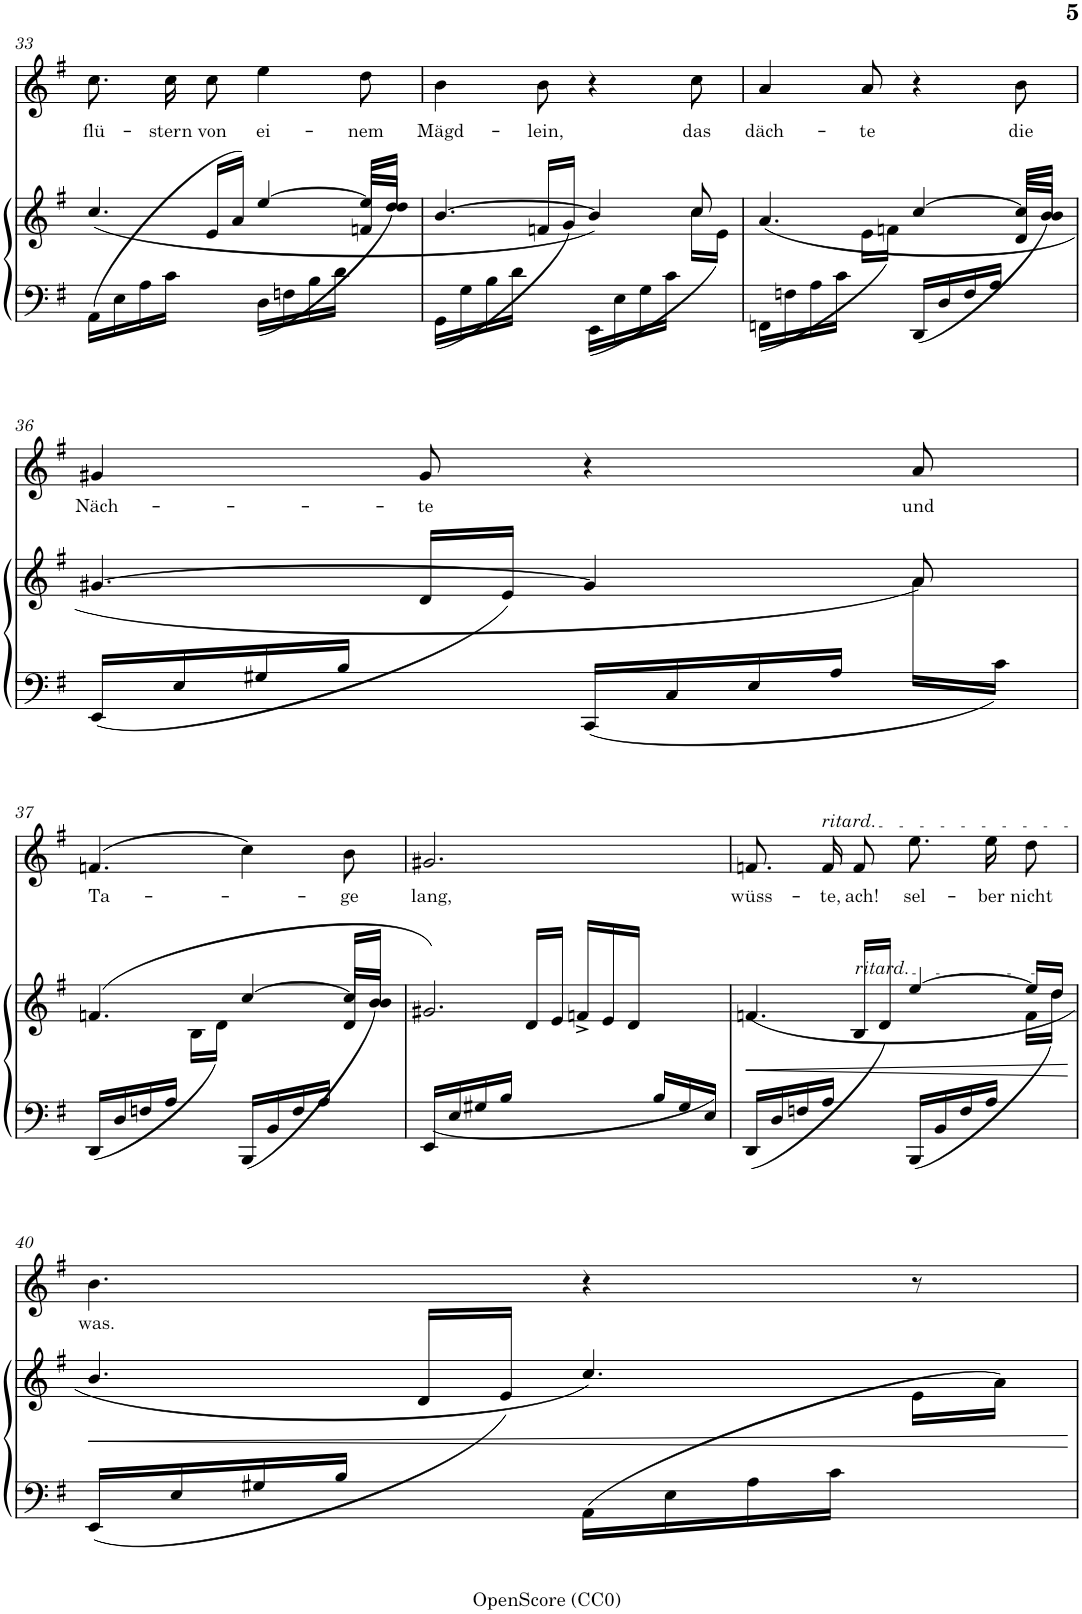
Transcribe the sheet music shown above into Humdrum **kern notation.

**kern	**kern	**dynam	**kern	**text
*part2	*part2	*part2	*part1	*part1
*staff3	*staff2	*staff2/3	*staff1	*staff1
*I"Piano	*	*	*I"Voice	*
*I'Pno	*	*	*	*
!!LO:PB:g=z
*clefF4	*clefG2	*	*clefG2	*
*k[f#]	*k[f#]	*	*k[f#]	*
*M6/8	*M6/8	*	*M6/8	*
=33	=33	=33	=33	=33
*	*^	*	*	*
!	!	!	!	!	!LO:LY:b
(16AA\LL	(4.cc/	4ryy	.	8.cc\L	flü-
16E\	.	.	.	.	.
16A\	.	.	.	.	.
!	!	!	!	!	!LO:LY:b
16c\JJ	.	.	.	16cc\K	-stern
!	!	!	!	!	!LO:LY:b
8ryy	.	16e/LL	.	8cc\J	von
.	.	16a/JJ)	.	.	.
!	!	!	!	!	!LO:LY:b
(<16D\LL	[>4ee/	4ryy	.	4ee\	ei-
16Fn\	.	.	.	.	.
16B\	.	.	.	.	.
16d\JJ	.	.	.	.	.
!	!	!	!	!	!LO:LY:b
8ryy	16ee/LL]	16fn/LL	.	8dd\	-nem
.	16dd/JJ	16dd/JJ)	.	.	.
=34	=34	=34	=34	=34	=34
!	!	!	!	!	!LO:LY:b
(<16GG\LL	[>4.b/	4ryy	.	4b\	Mägd-
16G\	.	.	.	.	.
16B\	.	.	.	.	.
16d\JJ	.	.	.	.	.
!	!	!	!	!	!LO:LY:b
8ryy	.	16fn/LL	.	8b\	-lein,
.	.	16g/JJ)	.	.	.
(<16EE\LL	4b/])	4ryy	.	4r	.
16E\	.	.	.	.	.
16G\	.	.	.	.	.
16c\JJ	.	.	.	.	.
!	!	!	!	!	!LO:LY:b
8ryy	8cc/	16cc\LL	.	8cc\	das
.	.	16e\JJ)	.	.	.
=35	=35	=35	=35	=35	=35
!	!	!	!	!	!LO:LY:b
(<16FFn\LL	(4.a/	4ryy	.	4a/	däch-
16Fn\	.	.	.	.	.
16A\	.	.	.	.	.
16c\JJ	.	.	.	.	.
!	!	!	!	!	!LO:LY:b
8ryy	.	16e\LL	.	8a/	-te
.	.	16fn\JJ)	.	.	.
(<16DD/LL	[>4cc/	4ryy	.	4r	.
16D/	.	.	.	.	.
16F/	.	.	.	.	.
16A/JJ	.	.	.	.	.
!	!	!	!	!	!LO:LY:b
8ryy	16cc/LL]	16d/LL	.	8b\	die
.	16b/JJ	16b/JJ)	.	.	.
!!LO:LB:g=z
=36	=36	=36	=36	=36	=36
!	!	!	!	!	!LO:LY:b
(<16EE/LL	[>4.g#X/	4ryy	.	4g#X/	Näch-
16E/	.	.	.	.	.
16G#X/	.	.	.	.	.
16B/JJ	.	.	.	.	.
!	!	!	!	!	!LO:LY:b
8ryy	.	16d/LL	.	8g#/	-te
.	.	16e/JJ)	.	.	.
16CC/LL	4g#/]	4ryy	.	4r	.
16C/	.	.	.	.	.
16E/	.	.	.	.	.
16A/JJ	.	.	.	.	.
!	!	!	!	!	!LO:LY:b
16ryy	8a/)	16a\LL	.	8a/	und
16c\JJ	.	16ryy	.	.	.
!!LO:LB:g=z
=37	=37	=37	=37	=37	=37
!	!	!	!	!	!LO:LY:b
(<16DD/LL	(>4.fn/	4ryy	.	(4.fn/	Ta-
16D/	.	.	.	.	.
16Fn/	.	.	.	.	.
16A/JJ	.	.	.	.	.
8ryy	.	16B\LL	.	.	.
.	.	16d\JJ)	.	.	.
(<16BBB/LL	[>4cc/	4ryy	.	4cc\)	.
16BB/	.	.	.	.	.
16F/	.	.	.	.	.
16A/JJ	.	.	.	.	.
!	!	!	!	!	!LO:LY:b
8ryy	16cc/LL]	16d/LL	.	8b\	ge
.	16b/JJ	16b/JJ)	.	.	.
=38	=38	=38	=38	=38	=38
!	!	!	!	!	!LO:LY:b
16EE/LL	2.g#X/)	4ryy	.	2.g#X/	lang,
16E/	.	.	.	.	.
16G#X/	.	.	.	.	.
16B/JJ	.	.	.	.	.
16ryy	.	16d/LL	.	.	.
.	.	16e/JJ	.	.	.
.	.	16fn^</LL	.	.	.
.	.	16e/	.	.	.
.	.	16d/JJ	.	.	.
16B/LL	.	8.ryy	.	.	.
16G#/	.	.	.	.	.
16E/JJ	.	.	.	.	.
=39	=39	=39	=39	=39	=39
!	!	!	!LO:HP:b	!	!LO:LY:b
(<16DD/LL	(4.fn/	4ryy	<	8.fn/L	wüss-
16D/	.	.	.	.	.
16Fn/	.	.	.	.	.
!	!	!	!	!LO:TX:a:t=ritard.	!
!	!	!	!	!	!LO:LY:b
16A/JJ	.	.	.	16f/K	-te,
!	!	!	!	!	!LO:LY:b
8ryy	.	16B/LL	.	8f/J	ach!
.	.	16d/JJ)	.	.	.
!	!LO:TX:a:t=ritard.	!	!	!	!
!	!	!	!	!	!LO:LY:b
(<16BBB/LL	[>4ee/	4ryy	.	8.ee\L	sel-
16BB/	.	.	.	.	.
16F/	.	.	.	.	.
!	!	!	!	!	!LO:LY:b
16A/JJ	.	.	.	16ee\K	-ber
!	!	!	!	!	!LO:LY:b
8ryy	16ee/LL]	16f\LL	.	8dd\J	nicht
.	16dd/JJ	16dd\JJ)	.	.	.
*	*v	*v	*	*	*
.	.	[	.	.
!!LO:LB:g=z
=40	=40	=40	=40	=40
!	!	!LO:HP:b	!	!LO:LY:b
*	*^	*	*	*
(<16EE/LL	4.b/	4ryy	<	4.b\	was.
16E/	.	.	.	.	.
16G#X/	.	.	.	.	.
16B/JJ	.	.	.	.	.
8ryy	.	16d/LL	.	.	.
.	.	16e/JJ)	.	.	.
(16AA\LL	4.cc/)	4ryy	.	4r	.
16E\	.	.	.	.	.
16A\	.	.	.	.	.
16c\JJ	.	.	.	.	.
8ryy	.	16e\LL	.	8r	.
.	.	16a\JJ)	.	.	.
*	*v	*v	*	*	*
.	.	[	.	.
=	=	=	=	=
*-	*-	*-	*-	*-
